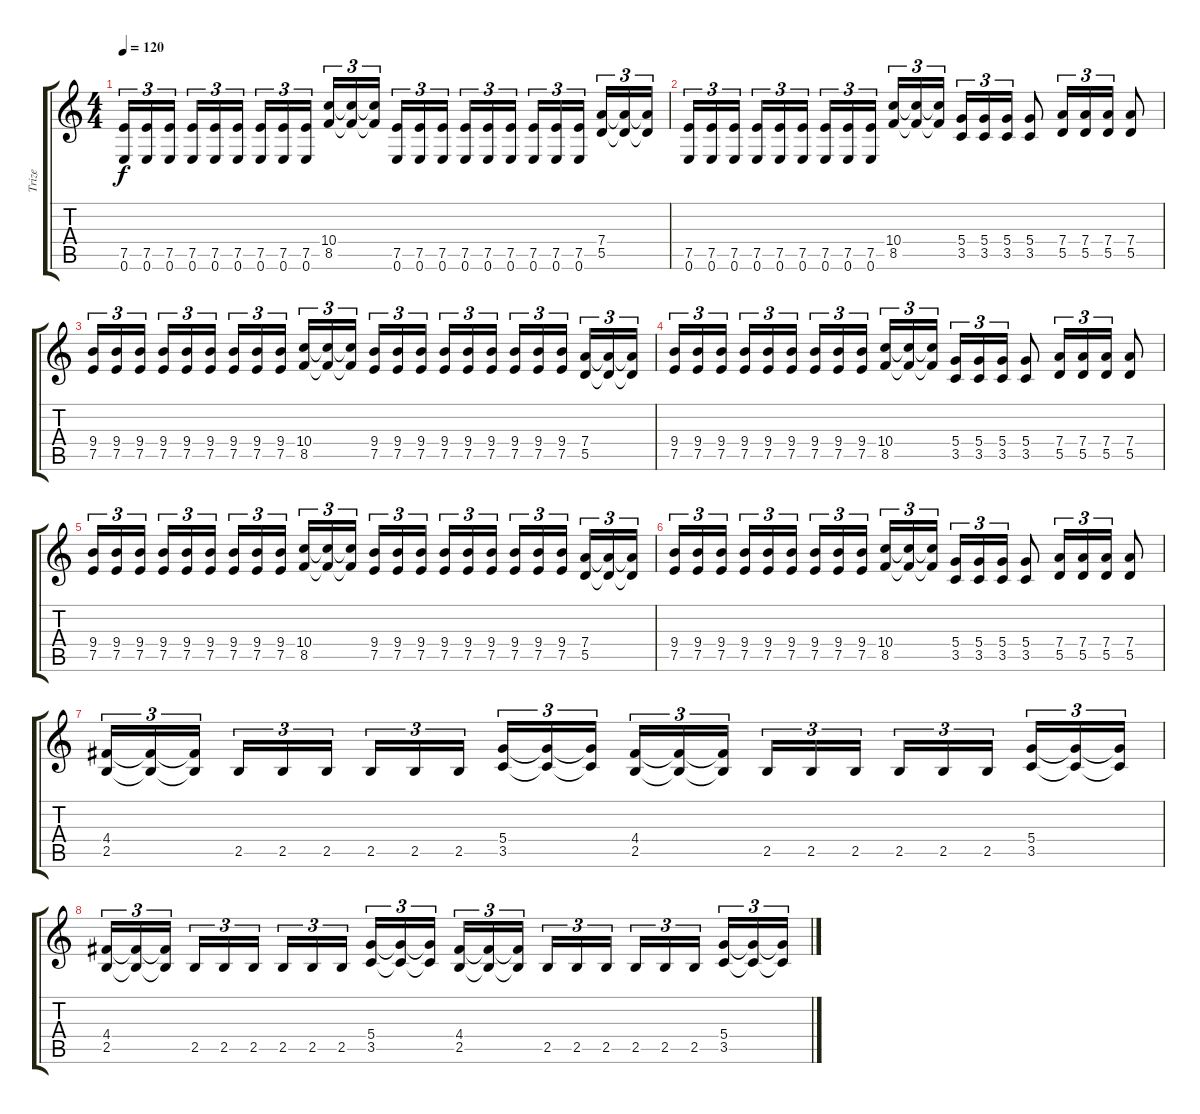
\track ("Trize" "Trize") {instrument distortionguitar}
\staff {score tabs}
\tuning (E4 B3 G3 D3 A2 E2) {hide}
\ts (4 4)
\tempo 120
\clef g2
\ks c
(7.5 0.6).16{tu (3 2) dy f} (7.5 0.6).16{tu (3 2)} (7.5 0.6).16{tu (3 2)} (7.5 0.6).16{tu (3 2)} (7.5 0.6).16{tu (3 2)} (7.5 0.6).16{tu (3 2)} (7.5 0.6).16{tu (3 2)} (7.5 0.6).16{tu (3 2)} (7.5 0.6).16{tu (3 2)} (10.4 8.5).16{tu (3 2)} (10.4{t} 8.5{t}).16{tu (3 2)} (10.4{t} 8.5{t}).16{tu (3 2)} (7.5 0.6).16{tu (3 2)} (7.5 0.6).16{tu (3 2)} (7.5 0.6).16{tu (3 2)} (7.5 0.6).16{tu (3 2)} (7.5 0.6).16{tu (3 2)} (7.5 0.6).16{tu (3 2)} (7.5 0.6).16{tu (3 2)} (7.5 0.6).16{tu (3 2)} (7.5 0.6).16{tu (3 2)} (7.4 5.5).16{tu (3 2)} (7.4{t} 5.5{t}).16{tu (3 2)} (7.4{t} 5.5{t}).16{tu (3 2)} |
(7.5 0.6).16{tu (3 2)} (7.5 0.6).16{tu (3 2)} (7.5 0.6).16{tu (3 2)} (7.5 0.6).16{tu (3 2)} (7.5 0.6).16{tu (3 2)} (7.5 0.6).16{tu (3 2)} (7.5 0.6).16{tu (3 2)} (7.5 0.6).16{tu (3 2)} (7.5 0.6).16{tu (3 2)} (10.4 8.5).16{tu (3 2)} (10.4{t} 8.5{t}).16{tu (3 2)} (10.4{t} 8.5{t}).16{tu (3 2)} (5.4 3.5).16{tu (3 2)} (5.4 3.5).16{tu (3 2)} (5.4 3.5).16{tu (3 2)} (5.4 3.5).8 (7.4 5.5).16{tu (3 2)} (7.4 5.5).16{tu (3 2)} (7.4 5.5).16{tu (3 2)} (7.4 5.5).8 |
(9.4 7.5).16{tu (3 2)} (9.4 7.5).16{tu (3 2)} (9.4 7.5).16{tu (3 2)} (9.4 7.5).16{tu (3 2)} (9.4 7.5).16{tu (3 2)} (9.4 7.5).16{tu (3 2)} (9.4 7.5).16{tu (3 2)} (9.4 7.5).16{tu (3 2)} (9.4 7.5).16{tu (3 2)} (10.4 8.5).16{tu (3 2)} (10.4{t} 8.5{t}).16{tu (3 2)} (10.4{t} 8.5{t}).16{tu (3 2)} (9.4 7.5).16{tu (3 2)} (9.4 7.5).16{tu (3 2)} (9.4 7.5).16{tu (3 2)} (9.4 7.5).16{tu (3 2)} (9.4 7.5).16{tu (3 2)} (9.4 7.5).16{tu (3 2)} (9.4 7.5).16{tu (3 2)} (9.4 7.5).16{tu (3 2)} (9.4 7.5).16{tu (3 2)} (7.4 5.5).16{tu (3 2)} (7.4{t} 5.5{t}).16{tu (3 2)} (7.4{t} 5.5{t}).16{tu (3 2)} |
(9.4 7.5).16{tu (3 2)} (9.4 7.5).16{tu (3 2)} (9.4 7.5).16{tu (3 2)} (9.4 7.5).16{tu (3 2)} (9.4 7.5).16{tu (3 2)} (9.4 7.5).16{tu (3 2)} (9.4 7.5).16{tu (3 2)} (9.4 7.5).16{tu (3 2)} (9.4 7.5).16{tu (3 2)} (10.4 8.5).16{tu (3 2)} (10.4{t} 8.5{t}).16{tu (3 2)} (10.4{t} 8.5{t}).16{tu (3 2)} (5.4 3.5).16{tu (3 2)} (5.4 3.5).16{tu (3 2)} (5.4 3.5).16{tu (3 2)} (5.4 3.5).8 (7.4 5.5).16{tu (3 2)} (7.4 5.5).16{tu (3 2)} (7.4 5.5).16{tu (3 2)} (7.4 5.5).8 |
(9.4 7.5).16{tu (3 2)} (9.4 7.5).16{tu (3 2)} (9.4 7.5).16{tu (3 2)} (9.4 7.5).16{tu (3 2)} (9.4 7.5).16{tu (3 2)} (9.4 7.5).16{tu (3 2)} (9.4 7.5).16{tu (3 2)} (9.4 7.5).16{tu (3 2)} (9.4 7.5).16{tu (3 2)} (10.4 8.5).16{tu (3 2)} (10.4{t} 8.5{t}).16{tu (3 2)} (10.4{t} 8.5{t}).16{tu (3 2)} (9.4 7.5).16{tu (3 2)} (9.4 7.5).16{tu (3 2)} (9.4 7.5).16{tu (3 2)} (9.4 7.5).16{tu (3 2)} (9.4 7.5).16{tu (3 2)} (9.4 7.5).16{tu (3 2)} (9.4 7.5).16{tu (3 2)} (9.4 7.5).16{tu (3 2)} (9.4 7.5).16{tu (3 2)} (7.4 5.5).16{tu (3 2)} (7.4{t} 5.5{t}).16{tu (3 2)} (7.4{t} 5.5{t}).16{tu (3 2)} |
(9.4 7.5).16{tu (3 2)} (9.4 7.5).16{tu (3 2)} (9.4 7.5).16{tu (3 2)} (9.4 7.5).16{tu (3 2)} (9.4 7.5).16{tu (3 2)} (9.4 7.5).16{tu (3 2)} (9.4 7.5).16{tu (3 2)} (9.4 7.5).16{tu (3 2)} (9.4 7.5).16{tu (3 2)} (10.4 8.5).16{tu (3 2)} (10.4{t} 8.5{t}).16{tu (3 2)} (10.4{t} 8.5{t}).16{tu (3 2)} (5.4 3.5).16{tu (3 2)} (5.4 3.5).16{tu (3 2)} (5.4 3.5).16{tu (3 2)} (5.4 3.5).8 (7.4 5.5).16{tu (3 2)} (7.4 5.5).16{tu (3 2)} (7.4 5.5).16{tu (3 2)} (7.4 5.5).8 |
(4.4 2.5).16{tu (3 2)} (4.4{t} 2.5{t}).16{tu (3 2)} (4.4{t} 2.5{t}).16{tu (3 2)} 2.5.16{tu (3 2)} 2.5.16{tu (3 2)} 2.5.16{tu (3 2)} 2.5.16{tu (3 2)} 2.5.16{tu (3 2)} 2.5.16{tu (3 2)} (5.4 3.5).16{tu (3 2)} (5.4{t} 3.5{t}).16{tu (3 2)} (5.4{t} 3.5{t}).16{tu (3 2)} (4.4 2.5).16{tu (3 2)} (4.4{t} 2.5{t}).16{tu (3 2)} (4.4{t} 2.5{t}).16{tu (3 2)} 2.5.16{tu (3 2)} 2.5.16{tu (3 2)} 2.5.16{tu (3 2)} 2.5.16{tu (3 2)} 2.5.16{tu (3 2)} 2.5.16{tu (3 2)} (5.4 3.5).16{tu (3 2)} (5.4{t} 3.5{t}).16{tu (3 2)} (5.4{t} 3.5{t}).16{tu (3 2)} |
(4.4 2.5).16{tu (3 2)} (4.4{t} 2.5{t}).16{tu (3 2)} (4.4{t} 2.5{t}).16{tu (3 2)} 2.5.16{tu (3 2)} 2.5.16{tu (3 2)} 2.5.16{tu (3 2)} 2.5.16{tu (3 2)} 2.5.16{tu (3 2)} 2.5.16{tu (3 2)} (5.4 3.5).16{tu (3 2)} (5.4{t} 3.5{t}).16{tu (3 2)} (5.4{t} 3.5{t}).16{tu (3 2)} (4.4 2.5).16{tu (3 2)} (4.4{t} 2.5{t}).16{tu (3 2)} (4.4{t} 2.5{t}).16{tu (3 2)} 2.5.16{tu (3 2)} 2.5.16{tu (3 2)} 2.5.16{tu (3 2)} 2.5.16{tu (3 2)} 2.5.16{tu (3 2)} 2.5.16{tu (3 2)} (5.4 3.5).16{tu (3 2)} (5.4{t} 3.5{t}).16{tu (3 2)} (5.4{t} 3.5{t}).16{tu (3 2)}
